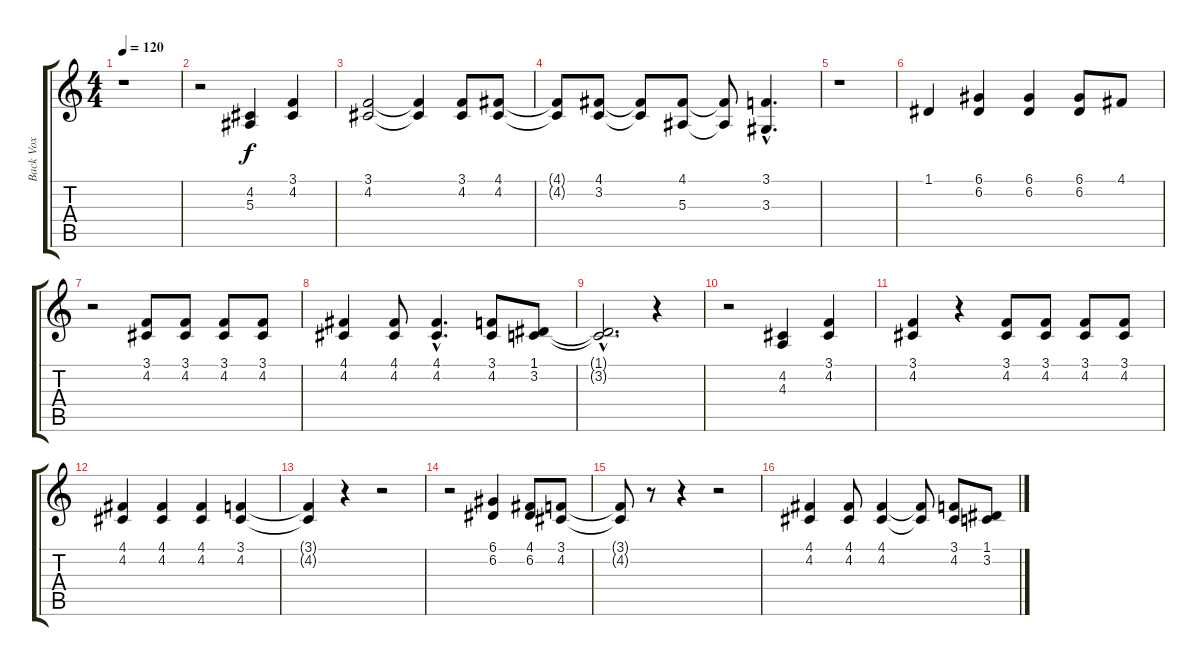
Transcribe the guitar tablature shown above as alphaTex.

\track ("Back Vox" "Back Vox") {instrument gunshot}
\staff {score tabs}
\tuning (D4 A3 F3 C3 G2 D2) {hide}
\ts (4 4)
\tempo 120
\clef g2
\ks c
r.1{dy f} |
r.2 (4.2 5.3).4 (3.1 4.2).4 |
(3.1 4.2).2 (3.1{t} 4.2{t}).4 (3.1 4.2).8 (4.1 4.2).8 |
(4.1{t} 4.2{t}).8 (4.1 3.2).8 (4.1{t} 3.2{t}).8 (4.1 5.3).8 (4.1{t} 5.3{t}).8 (3.1{hac} 3.3{hac}).4{d} |
r.1 |
1.1.4 (6.1 6.2).4 (6.1 6.2).4 (6.1 6.2).8 4.1.8 |
r.2 (3.1 4.2).8 (3.1 4.2).8 (3.1 4.2).8 (3.1 4.2).8 |
(4.1 4.2).4 (4.1 4.2).8 (4.1{hac} 4.2{hac}).4{d} (3.1 4.2).8 (1.1 3.2).8 |
(1.1{hac t} 3.2{hac t}).2{d} r.4 |
r.2 (4.2 4.3).4 (3.1 4.2).4 |
(3.1 4.2).4 r.4 (3.1 4.2).8 (3.1 4.2).8 (3.1 4.2).8 (3.1 4.2).8 |
(4.1 4.2).4 (4.1 4.2).4 (4.1 4.2).4 (3.1 4.2).4 |
(3.1{t} 4.2{t}).4 r.4 r.2 |
r.2 (6.1 6.2).4 (4.1 6.2).8 (3.1 4.2).8 |
(3.1{t} 4.2{t}).8 r.8 r.4 r.2 |
(4.1 4.2).4 (4.1 4.2).8 (4.1 4.2).4 (4.1{t} 4.2{t}).8 (3.1 4.2).8 (1.1 3.2).8
